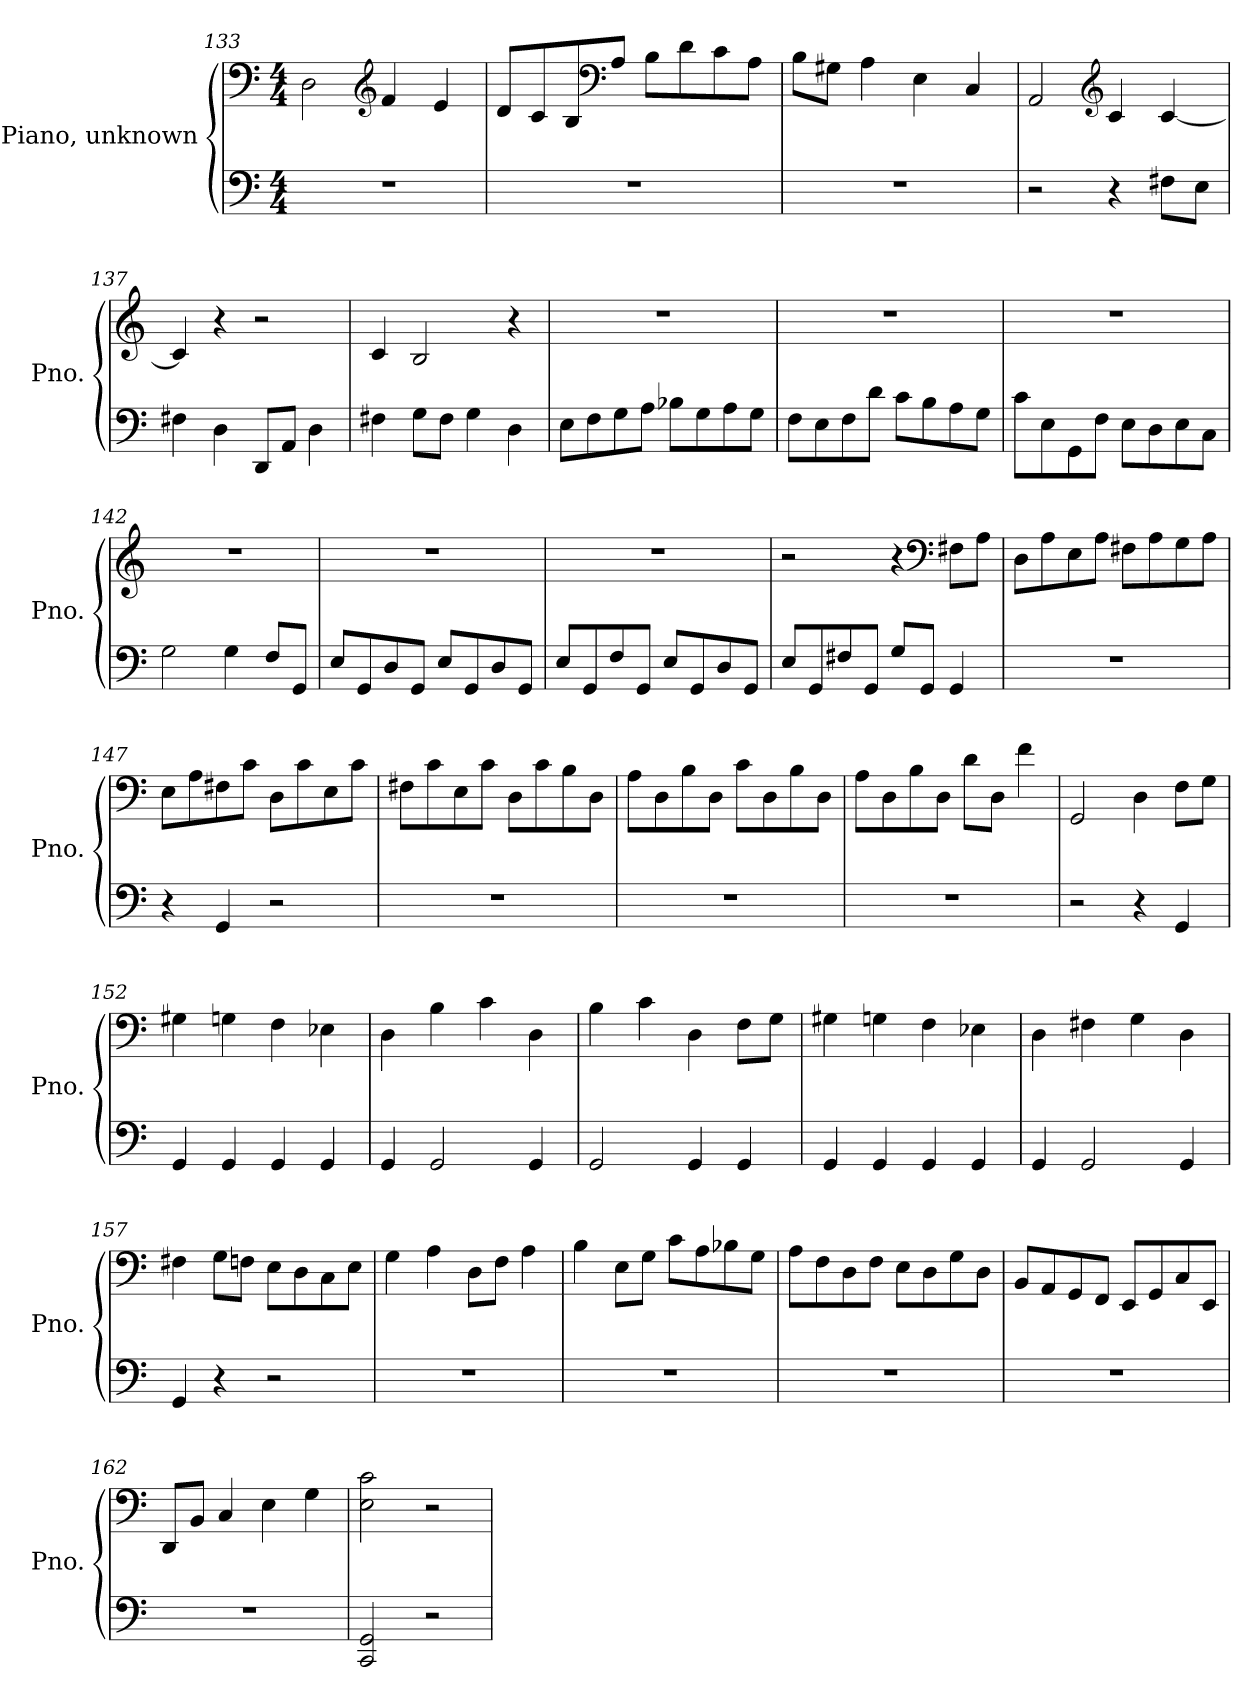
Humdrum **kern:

**kern	**kern
*part1	*part1
*staff2	*staff1
*I"Piano, unknown	*
*I'Pno.	*
*clefF4	*clefF4
*k[]	*k[]
*M4/4	*M4/4
=133	=133
1r	2D\
*	*clefG2
.	4f/
.	4e/
=134	=134
1r	8d/L
.	8c/
.	8B/
*	*clefF4
.	8A/J
.	8B\L
.	8d\
.	8c\
.	8A\J
=135	=135
1r	8B\L
.	8G#X\J
.	4A\
.	4E\
.	4C/
!!LO:LB:g=z
=136	=136
2r	2AA/
*	*clefG2
4r	4c/
8F#X\L	[4c/
8E\J	.
=137	=137
4F#X\	4c/]
4D\	4r
8DD/L	2r
8AA/J	.
4D\	.
=138	=138
4F#X\	4c/
8G\L	2B/
8F#\J	.
4G\	.
4D\	4r
=139	=139
8E\L	1r
8F\	.
8G\	.
8A\J	.
8B-X\L	.
8G\	.
8A\	.
8G\J	.
=140	=140
8F\L	1r
8E\	.
8F\	.
8d\J	.
8c\L	.
8B\	.
8A\	.
8G\J	.
=141	=141
8c\L	1r
8E\	.
8GG\	.
8F\J	.
8E\L	.
8D\	.
8E\	.
8C\J	.
!!LO:PB:g=z
=142	=142
2G\	1r
4G\	.
8F/L	.
8GG/J	.
=143	=143
8E/L	1r
8GG/	.
8D/	.
8GG/J	.
8E/L	.
8GG/	.
8D/	.
8GG/J	.
=144	=144
8E/L	1r
8GG/	.
8F/	.
8GG/J	.
8E/L	.
8GG/	.
8D/	.
8GG/J	.
=145	=145
8E/L	2r
8GG/	.
8F#X/	.
8GG/J	.
8G/L	4r
8GG/J	.
*	*clefF4
4GG/	8F#X\L
.	8A\J
=146	=146
1r	8D\L
.	8A\
.	8E\
.	8A\J
.	8F#X\L
.	8A\
.	8G\
.	8A\J
!!LO:LB:g=z
=147	=147
4r	8E\L
.	8A\
4GG/	8F#X\
.	8c\J
2r	8D\L
.	8c\
.	8E\
.	8c\J
=148	=148
1r	8F#X\L
.	8c\
.	8E\
.	8c\J
.	8D\L
.	8c\
.	8B\
.	8D\J
=149	=149
1r	8A\L
.	8D\
.	8B\
.	8D\J
.	8c\L
.	8D\
.	8B\
.	8D\J
=150	=150
1r	8A\L
.	8D\
.	8B\
.	8D\J
.	8d\L
.	8D\J
.	4f\
=151	=151
2r	2GG/
4r	4D\
4GG/	8F\L
.	8G\J
=152	=152
4GG/	4G#X\
4GG/	4Gn\
4GG/	4F\
4GG/	4E-X\
!!LO:LB:g=z
=153	=153
4GG/	4D\
2GG/	4B\
.	4c\
4GG/	4D\
=154	=154
2GG/	4B\
.	4c\
4GG/	4D\
4GG/	8F\L
.	8G\J
=155	=155
4GG/	4G#X\
4GG/	4Gn\
4GG/	4F\
4GG/	4E-X\
=156	=156
4GG/	4D\
2GG/	4F#X\
.	4G\
4GG/	4D\
=157	=157
4GG/	4F#X\
4r	8G\L
.	8Fn\J
2r	8E\L
.	8D\
.	8C\
.	8E\J
=158	=158
1r	4G\
.	4A\
.	8D\L
.	8F\J
.	4A\
=159	=159
1r	4B\
.	8E\L
.	8G\J
.	8c\L
.	8A\
.	8B-X\
.	8G\J
!!LO:LB:g=z
=160	=160
1r	8A\L
.	8F\
.	8D\
.	8F\J
.	8E\L
.	8D\
.	8G\
.	8D\J
=161	=161
1r	8BB/L
.	8AA/
.	8GG/
.	8FF/J
.	8EE/L
.	8GG/
.	8C/
.	8EE/J
=162	=162
1r	8DD/L
.	8BB/J
.	4C/
.	4E\
.	4G\
=163	=163
2CC/ 2GG/	2E\ 2c\
2r	2r
=	=
*-	*-
